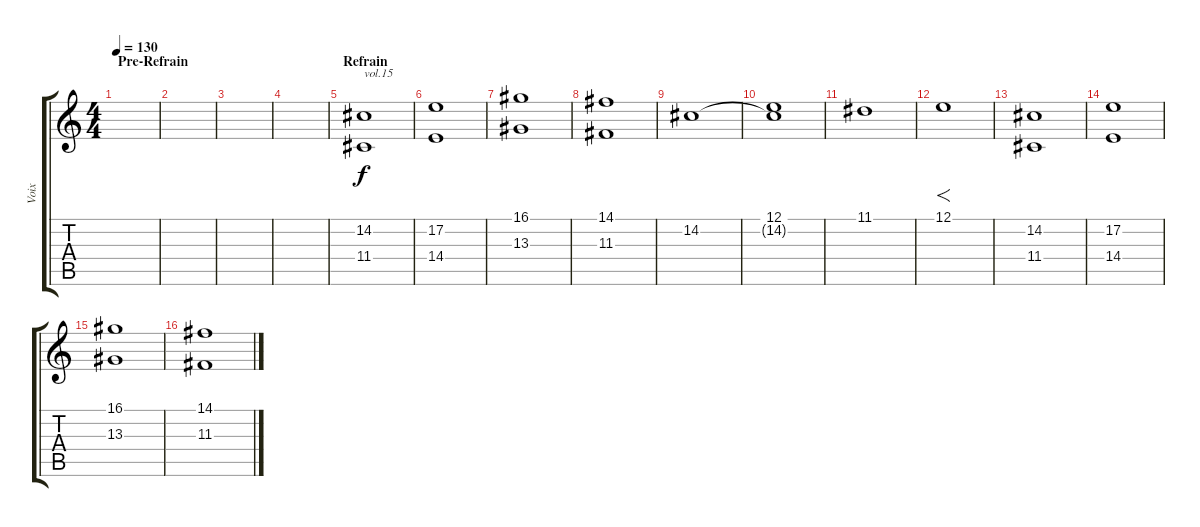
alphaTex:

\track ("Voix" "Voix") {instrument pad7halo}
\staff {score tabs}
\tuning (E4 B3 G3 D3 A2 E2) {hide}
\ts (4 4)
\section ("" "Pre-Refrain")
\tempo 130
\clef g2
\ks c
|
|
|
|
\section ("" "Refrain")
(14.2 11.4).1{txt "vol.15" volume 15} |
(17.2 14.4).1 |
(16.1 13.3).1 |
(14.1 11.3).1 |
14.2.1 |
(12.1 14.2{t}).1 |
11.1.1 |
12.1.1{f} |
(14.2 11.4).1 |
(17.2 14.4).1 |
(16.1 13.3).1 |
(14.1 11.3).1
